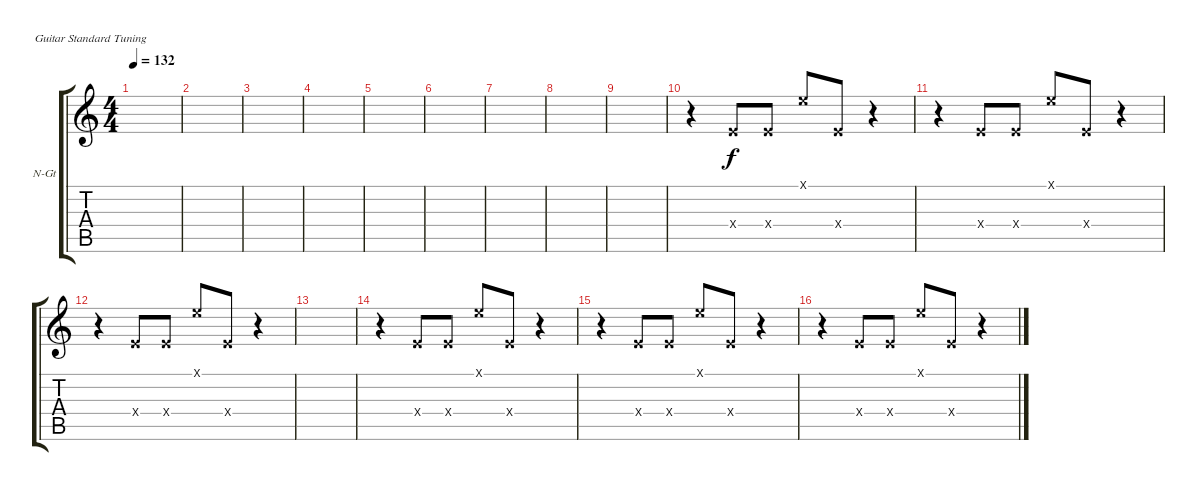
\defaultSystemsLayout 4
\bracketExtendMode groupsimilarinstruments
\firstSystemTrackNameOrientation horizontal
\otherSystemsTrackNameOrientation horizontal
\track ("Nylon Guitar" "N-Gt") {instrument acousticguitarnylon}
\staff {score tabs}
\tuning (E4 B3 G3 D3 A2 E2)
\ts (4 4)
\tempo 132
\clef g2
\ks c
|
|
|
|
|
|
|
|
|
r.4 2.4{x}.8 2.4{x}.8 0.1{x}.8 2.4{x}.8 r.4 |
r.4 2.4{x}.8 2.4{x}.8 0.1{x}.8 2.4{x}.8 r.4 |
r.4 2.4{x}.8 2.4{x}.8 0.1{x}.8 2.4{x}.8 r.4 |
|
r.4 2.4{x}.8 2.4{x}.8 0.1{x}.8 2.4{x}.8 r.4 |
r.4 2.4{x}.8 2.4{x}.8 0.1{x}.8 2.4{x}.8 r.4 |
r.4 2.4{x}.8 2.4{x}.8 0.1{x}.8 2.4{x}.8 r.4
